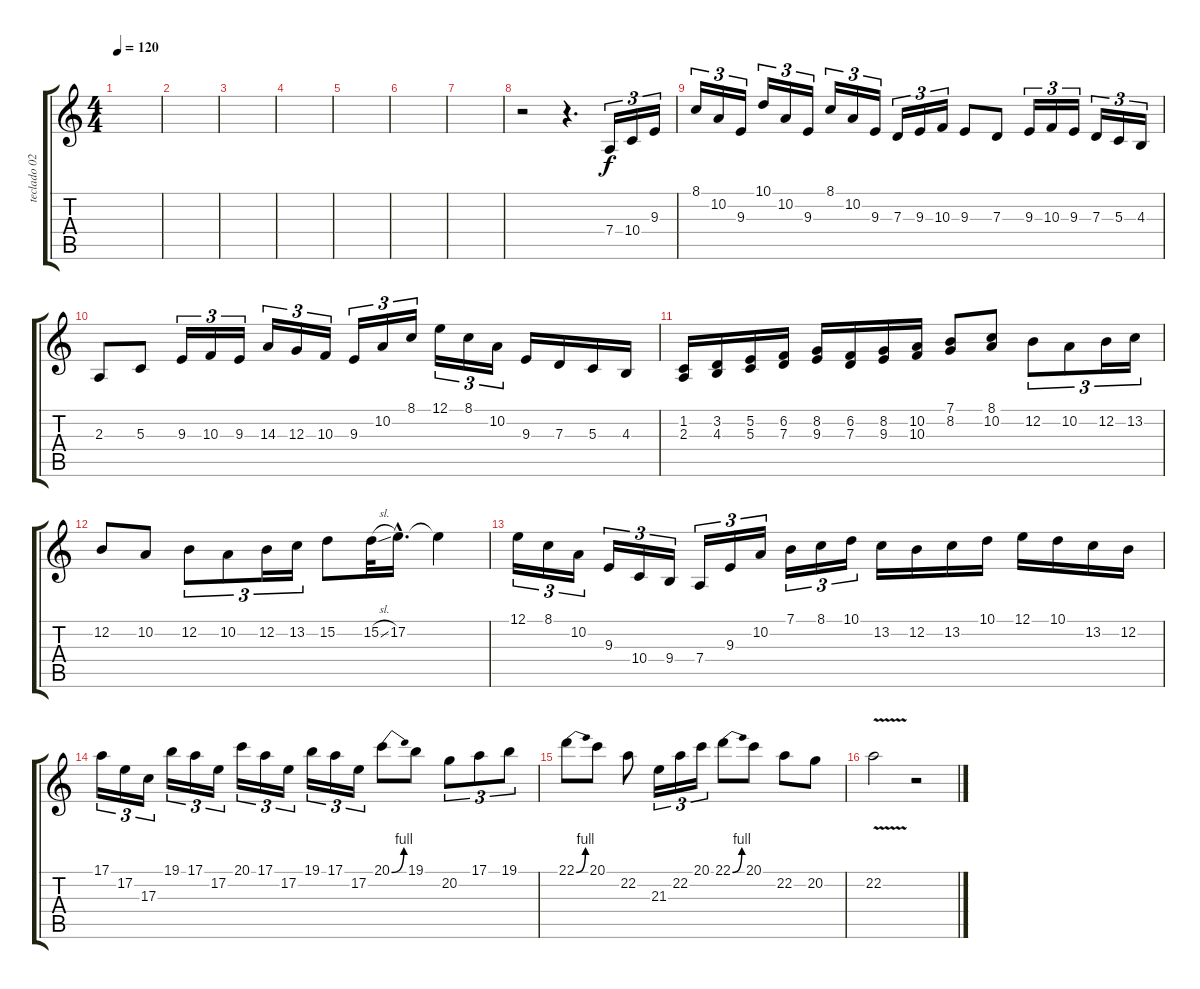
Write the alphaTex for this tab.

\track ("teclado 02" "teclado 02") {instrument lead8bassandlead}
\staff {score tabs}
\tuning (E4 B3 G3 D3 A2 E2) {hide}
\ts (4 4)
\tempo 120
\clef g2
\ks c
|
|
|
|
|
|
|
r.2 r.4{d} 7.4.16{tu (3 2)} 10.4.16{tu (3 2)} 9.3.16{tu (3 2)} |
8.1.16{tu (3 2)} 10.2.16{tu (3 2)} 9.3.16{tu (3 2)} 10.1.16{tu (3 2)} 10.2.16{tu (3 2)} 9.3.16{tu (3 2)} 8.1.16{tu (3 2)} 10.2.16{tu (3 2)} 9.3.16{tu (3 2)} 7.3.16{tu (3 2)} 9.3.16{tu (3 2)} 10.3.16{tu (3 2)} 9.3.8 7.3.8 9.3.16{tu (3 2)} 10.3.16{tu (3 2)} 9.3.16{tu (3 2)} 7.3.16{tu (3 2)} 5.3.16{tu (3 2)} 4.3.16{tu (3 2)} |
2.3.8 5.3.8 9.3.16{tu (3 2)} 10.3.16{tu (3 2)} 9.3.16{tu (3 2)} 14.3.16{tu (3 2)} 12.3.16{tu (3 2)} 10.3.16{tu (3 2)} 9.3.16{tu (3 2)} 10.2.16{tu (3 2)} 8.1.16{tu (3 2)} 12.1.16{tu (3 2)} 8.1.16{tu (3 2)} 10.2.16{tu (3 2)} 9.3.16 7.3.16 5.3.16 4.3.16 |
(1.2 2.3).16 (3.2 4.3).16 (5.2 5.3).16 (6.2 7.3).16 (8.2 9.3).16 (6.2 7.3).16 (8.2 9.3).16 (10.2 10.3).16 (7.1 8.2).8 (8.1 10.2).8 12.2.8{tu (3 2)} 10.2.8{tu (3 2)} 12.2.16{tu (3 2)} 13.2.16{tu (3 2)} |
12.2.8 10.2.8 12.2.8{tu (3 2)} 10.2.8{tu (3 2)} 12.2.16{tu (3 2)} 13.2.16{tu (3 2)} 15.2.8 15.2{sl}.32 17.2{hac}.16{d} 17.2{t}.4 |
12.1.16{tu (3 2)} 8.1.16{tu (3 2)} 10.2.16{tu (3 2)} 9.3.16{tu (3 2)} 10.4.16{tu (3 2)} 9.4.16{tu (3 2)} 7.4.16{tu (3 2)} 9.3.16{tu (3 2)} 10.2.16{tu (3 2)} 7.1.16{tu (3 2)} 8.1.16{tu (3 2)} 10.1.16{tu (3 2)} 13.2.16 12.2.16 13.2.16 10.1.16 12.1.16 10.1.16 13.2.16 12.2.16 |
17.1.16{tu (3 2)} 17.2.16{tu (3 2)} 17.3.16{tu (3 2)} 19.1.16{tu (3 2)} 17.1.16{tu (3 2)} 17.2.16{tu (3 2)} 20.1.16{tu (3 2)} 17.1.16{tu (3 2)} 17.2.16{tu (3 2)} 19.1.16{tu (3 2)} 17.1.16{tu (3 2)} 17.2.16{tu (3 2)} 20.1{be (bend 0 0 60 4)}.8 19.1.8 20.2.8{tu (3 2)} 17.1.8{tu (3 2)} 19.1.8{tu (3 2)} |
22.1{be (bend 0 0 60 4)}.8 20.1.8 22.2.8 21.3.16{tu (3 2)} 22.2.16{tu (3 2)} 20.1.16{tu (3 2)} 22.1{be (bend 0 0 60 4)}.8 20.1.8 22.2.8 20.2.8 |
22.2{v}.2 r.2
